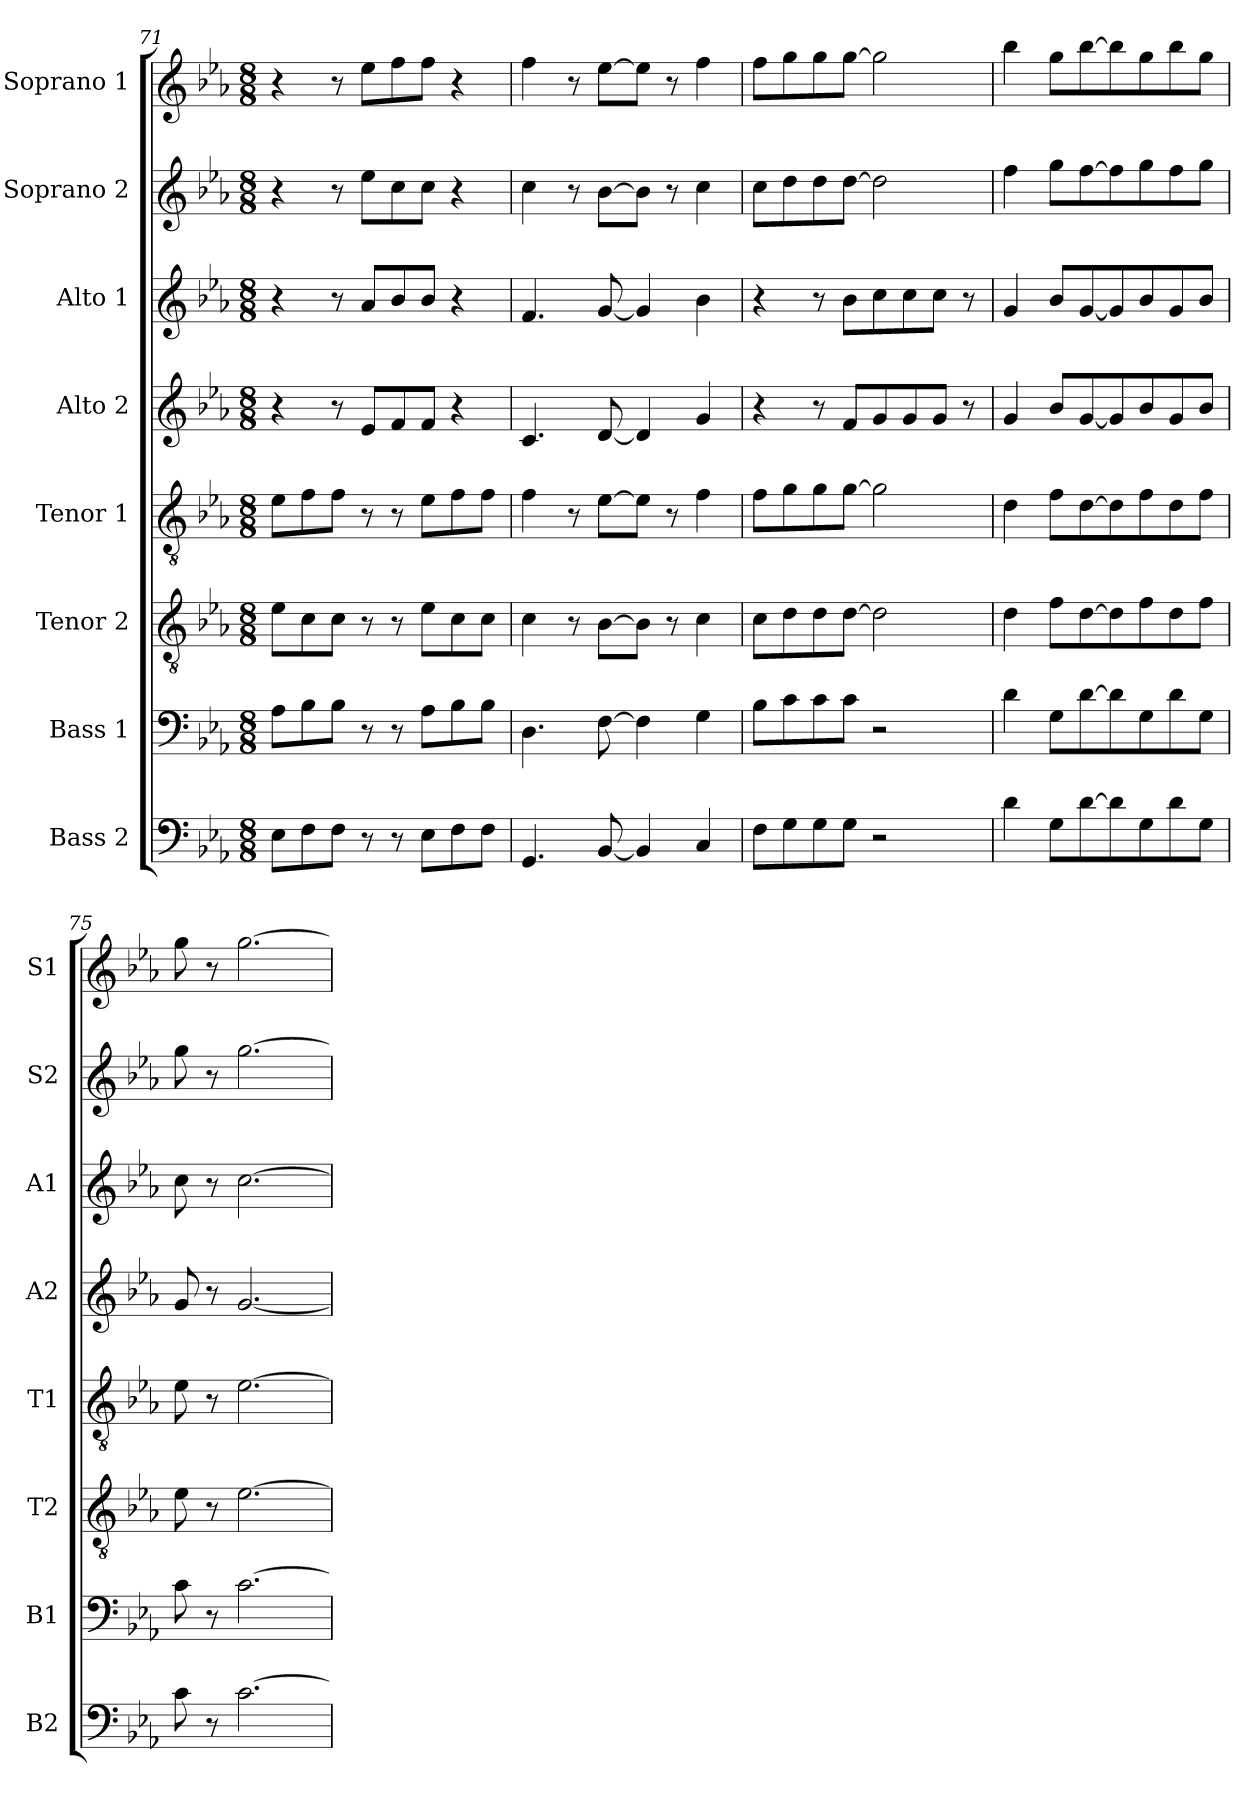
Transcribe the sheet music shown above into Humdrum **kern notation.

**kern	**kern	**kern	**kern	**kern	**kern	**kern	**kern
*part8	*part7	*part6	*part5	*part4	*part3	*part2	*part1
*staff8	*staff7	*staff6	*staff5	*staff4	*staff3	*staff2	*staff1
*I"Bass 2	*I"Bass 1	*I"Tenor 2	*I"Tenor 1	*I"Alto 2	*I"Alto 1	*I"Soprano 2	*I"Soprano 1
*I'B2	*I'B1	*I'T2	*I'T1	*I'A2	*I'A1	*I'S2	*I'S1
*clefF4	*clefF4	*clefGv2	*clefGv2	*clefG2	*clefG2	*clefG2	*clefG2
*k[b-e-a-]	*k[b-e-a-]	*k[b-e-a-]	*k[b-e-a-]	*k[b-e-a-]	*k[b-e-a-]	*k[b-e-a-]	*k[b-e-a-]
*M8/8	*M8/8	*M8/8	*M8/8	*M8/8	*M8/8	*M8/8	*M8/8
=71	=71	=71	=71	=71	=71	=71	=71
8E-\L	8A-\L	8e-\L	8e-\L	4r	4r	4r	4r
8F\	8B-\	8c\	8f\	.	.	.	.
8F\J	8B-\J	8c\J	8f\J	8r	8r	8r	8r
8r	8r	8r	8r	8e-/L	8a-/L	8ee-\L	8ee-\L
8r	8r	8r	8r	8f/	8b-/	8cc\	8ff\
8E-\L	8A-\L	8e-\L	8e-\L	8f/J	8b-/J	8cc\J	8ff\J
8F\	8B-\	8c\	8f\	4r	4r	4r	4r
8F\J	8B-\J	8c\J	8f\J	.	.	.	.
!!LO:PB:g=z
=72	=72	=72	=72	=72	=72	=72	=72
4.GG/	4.D\	4c\	4f\	4.c/	4.f/	4cc\	4ff\
.	.	8r	8r	.	.	8r	8r
[8BB-/	[8F\	[8B-\L	[8e-\L	[8d/	[8g/	[8b-\L	[8ee-\L
4BB-/]	4F\]	8B-\J]	8e-\J]	4d/]	4g/]	8b-\J]	8ee-\J]
.	.	8r	8r	.	.	8r	8r
4C/	4G\	4c\	4f\	4g/	4b-\	4cc\	4ff\
=73	=73	=73	=73	=73	=73	=73	=73
8F\L	8B-\L	8c\L	8f\L	4r	4r	8cc\L	8ff\L
8G\	8c\	8d\	8g\	.	.	8dd\	8gg\
8G\	8c\	8d\	8g\	8r	8r	8dd\	8gg\
8G\J	8c\J	[8d\J	[8g\J	8f/L	8b-\L	[8dd\J	[8gg\J
2r	2r	2d\]	2g\]	8g/	8cc\	2dd\]	2gg\]
.	.	.	.	8g/	8cc\	.	.
.	.	.	.	8g/J	8cc\J	.	.
.	.	.	.	8r	8r	.	.
=74	=74	=74	=74	=74	=74	=74	=74
4d\	4d\	4d\	4d\	4g/	4g/	4ff\	4bb-\
8G\L	8G\L	8f\L	8f\L	8b-/L	8b-/L	8gg\L	8gg\L
[8d\	[8d\	[8d\	[8d\	[8g/	[8g/	[8ff\	[8bb-\
8d\]	8d\]	8d\]	8d\]	8g/]	8g/]	8ff\]	8bb-\]
8G\	8G\	8f\	8f\	8b-/	8b-/	8gg\	8gg\
8d\	8d\	8d\	8d\	8g/	8g/	8ff\	8bb-\
8G\J	8G\J	8f\J	8f\J	8b-/J	8b-/J	8gg\J	8gg\J
=75	=75	=75	=75	=75	=75	=75	=75
8c\	8c\	8e-\	8e-\	8g/	8cc\	8gg\	8gg\
8r	8r	8r	8r	8r	8r	8r	8r
[2.c\	[2.c\	[2.e-\	[2.e-\	[2.g/	[2.cc\	[2.gg\	[2.gg\
=	=	=	=	=	=	=	=
*-	*-	*-	*-	*-	*-	*-	*-
